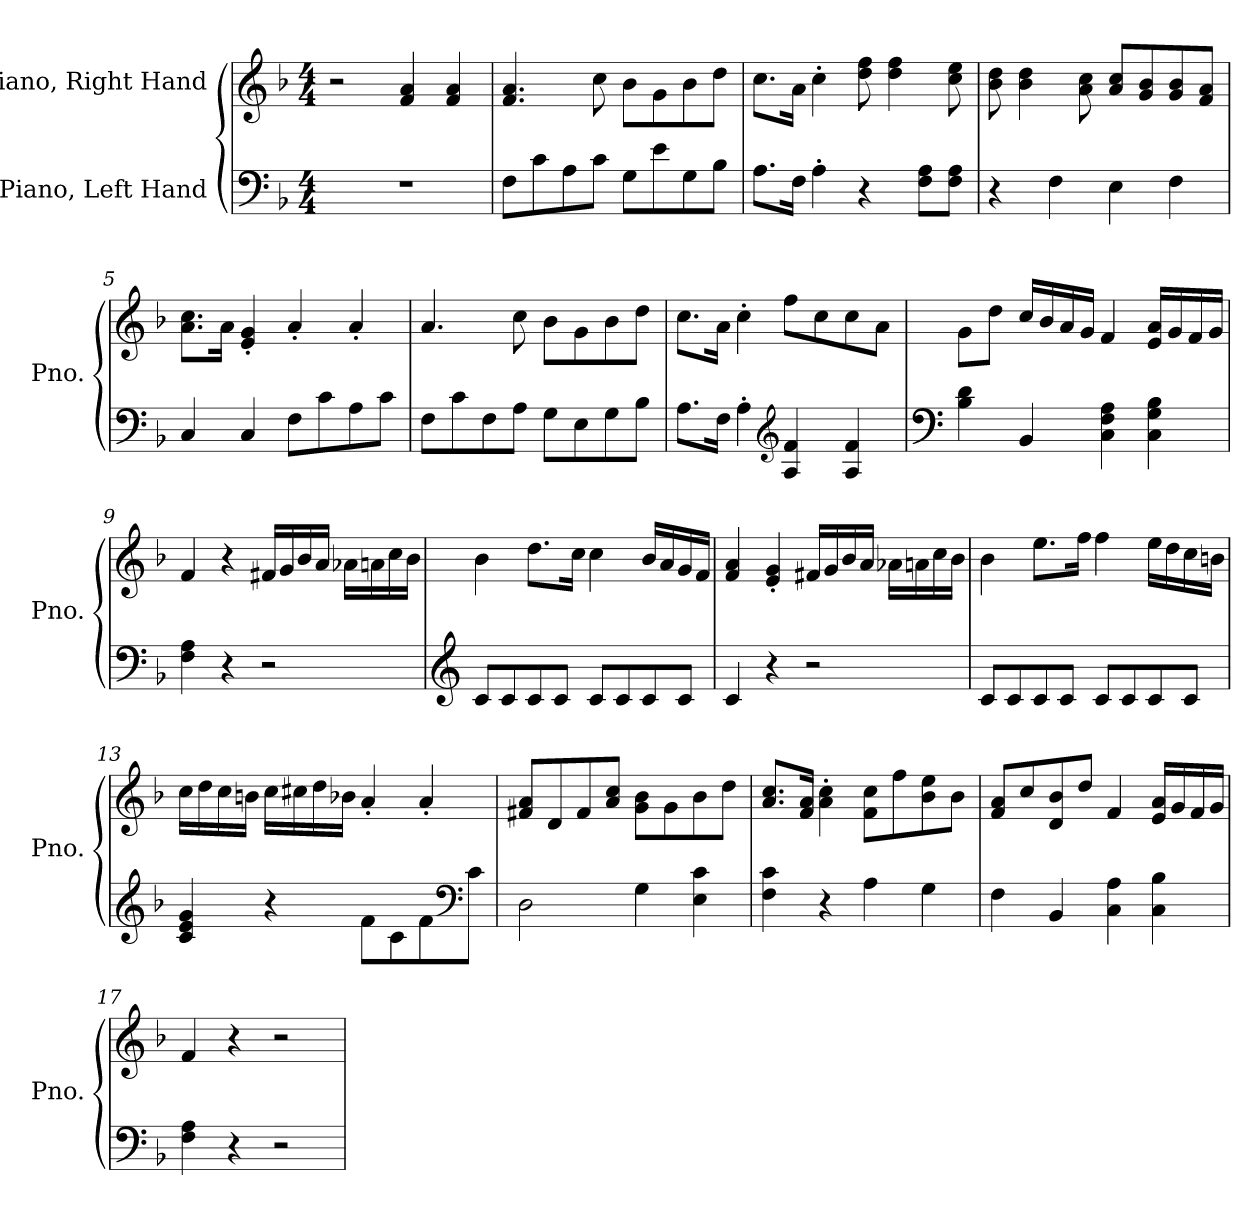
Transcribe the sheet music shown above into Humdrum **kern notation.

**kern	**kern
*part2	*part1
*staff2	*staff1
*I"Piano, Left Hand	*I"Piano, Right Hand
*I'Pno.	*I'Pno.
*clefF4	*clefG2
*k[b-]	*k[b-]
*M4/4	*M4/4
*MM100	*MM100
=1	=1
1r	2r
.	4f/ 4a/
.	4f/ 4a/
=2	=2
8F\L	4.f/ 4.a/
8c\	.
8A\	.
8c\J	8cc\
8G\L	8b-\L
8e\	8g\
8G\	8b-\
8B-\J	8dd\J
=3	=3
8.A\L	8.cc\L
16F\Jk	16a\Jk
4A'\	4cc'\
4r	8dd\ 8ff\
.	4dd\ 4ff\
8F\ 8A\L	.
8F\ 8A\J	8cc\ 8ee\
=4	=4
4r	8b-\ 8dd\
.	4b-\ 4dd\
4F\	.
.	8a\ 8cc\
4E\	8a/ 8cc/L
.	8g/ 8b-/
4F\	8g/ 8b-/
.	8f/ 8a/J
=5	=5
4C/	8.a\ 8.cc\L
.	16a\Jk
4C/	4e/' 4g/'
8F\L	4a'/
8c\	.
8A\	4a'/
8c\J	.
!!LO:LB:g=z
=6	=6
8F\L	4.a/
8c\	.
8F\	.
8A\J	8cc\
8G\L	8b-\L
8E\	8g\
8G\	8b-\
8B-\J	8dd\J
=7	=7
8.A\L	8.cc\L
16F\Jk	16a\Jk
4A'\	4cc'\
*clefG2	*
4A/ 4f/	8ff\L
.	8cc\
4A/ 4f/	8cc\
.	8a\J
=8	=8
*clefF4	*
4B-\ 4d\	8g\L
.	8dd\J
4BB-/	16cc/LL
.	16b-/
.	16a/
.	16g/JJ
4C\ 4F\ 4A\	4f/
4C\ 4G\ 4B-\	16e/ 16a/LL
.	16g/
.	16f/
.	16g/JJ
=9	=9
4F\ 4A\	4f/
4r	4r
2r	16f#X/LL
.	16g/
.	16b-/
.	16a/JJ
.	16a-X\LL
.	16an\
.	16cc\
.	16b-\JJ
!!LO:LB:g=z
=10	=10
*clefG2	*
8c/L	4b-\
8c/	.
8c/	8.dd\L
8c/J	.
.	16cc\Jk
8c/L	4cc\
8c/	.
8c/	16b-/LL
.	16a/
8c/J	16g/
.	16f/JJ
=11	=11
4c/	4f/ 4a/
4r	4e/' 4g/'
2r	16f#X/LL
.	16g/
.	16b-/
.	16a/JJ
.	16a-X\LL
.	16an\
.	16cc\
.	16b-\JJ
=12	=12
8c/L	4b-\
8c/	.
8c/	8.ee\L
8c/J	.
.	16ff\Jk
8c/L	4ff\
8c/	.
8c/	16ee\LL
.	16dd\
8c/J	16cc\
.	16bn\JJ
!!LO:LB:g=z
=13	=13
4c/ 4e/ 4g/	16cc\LL
.	16dd\
.	16cc\
.	16bn\JJ
4r	16cc\LL
.	16cc#X\
.	16dd\
.	16b-X\JJ
8f\L	4a'/
8c\	.
8f\	4a'/
*clefF4	*
8c\J	.
=14	=14
2D\	8f#X/ 8a/L
.	8d/
.	8f#/
.	8a/ 8cc/J
4G\	8g\ 8b-\L
.	8g\
4E\ 4c\	8b-\
.	8dd\J
=15	=15
4F\ 4c\	8.a/ 8.cc/L
.	16f/ 16a/Jk
4r	4a\' 4cc\'
4A\	8f\ 8cc\L
.	8ff\
4G\	8b-\ 8ee\
.	8b-\J
=16	=16
4F\	8f/ 8a/L
.	8cc/
4BB-/	8d/ 8b-/
.	8dd/J
4C\ 4A\	4f/
4C\ 4B-\	16e/ 16a/LL
.	16g/
.	16f/
.	16g/JJ
!!LO:LB:g=z
=17	=17
4F\ 4A\	4f/
4r	4r
2r	2r
=	=
*-	*-
